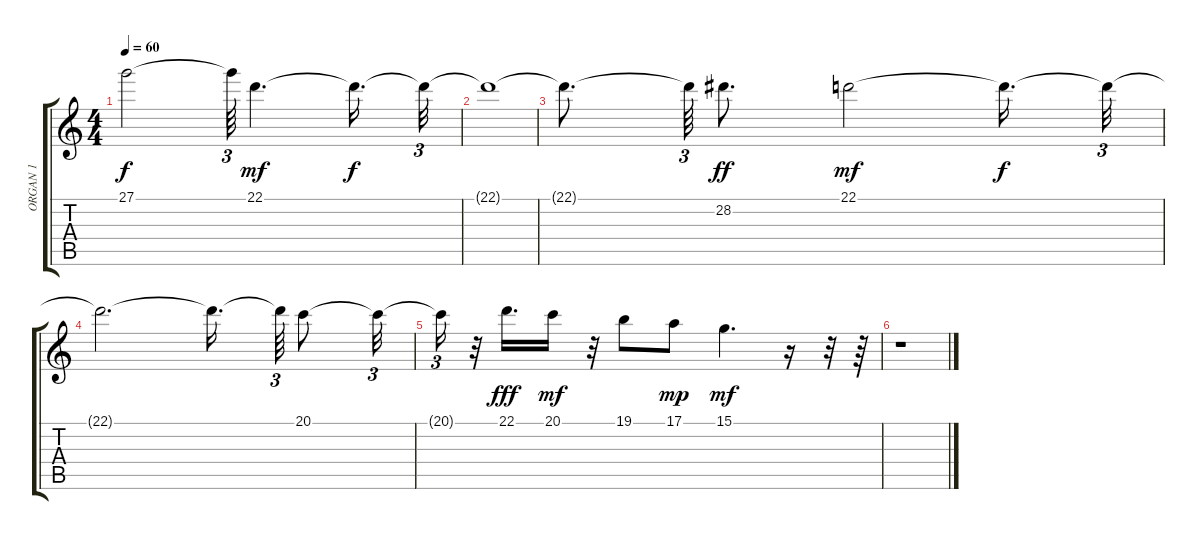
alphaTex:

\track ("ORGAN 1             " "ORGAN 1   ") {instrument rockorgan}
\staff {score tabs}
\tuning (E4 B3 G3 D3 A2 E2) {hide}
\ts (4 4)
\tempo 60
\clef g2
\ks c
27.1{t}.2{dy f} 27.1{t}.64{tu (3 2)} 22.1.4{d dy mf} 22.1{t}.16{d dy f} 22.1{t}.32{tu (3 2)} |
22.1{t}.1 |
22.1{t}.8{d} 22.1{t}.64{tu (3 2)} 28.2.8{d dy ff} 22.1.2{dy mf} 22.1{t}.16{d dy f} 22.1{t}.32{tu (3 2)} |
22.1{t}.2{d} 22.1{t}.16{d} 22.1{t}.64{tu (3 2)} 20.1.8 20.1{t}.32{tu (3 2)} |
20.1{t}.16{tu (3 2)} r.32 22.1.16{d dy fff} 20.1.16{dy mf} r.32 19.1.8 17.1.8{dy mp} 15.1.4{d dy mf} r.16 r.32 r.64 |
r.1
